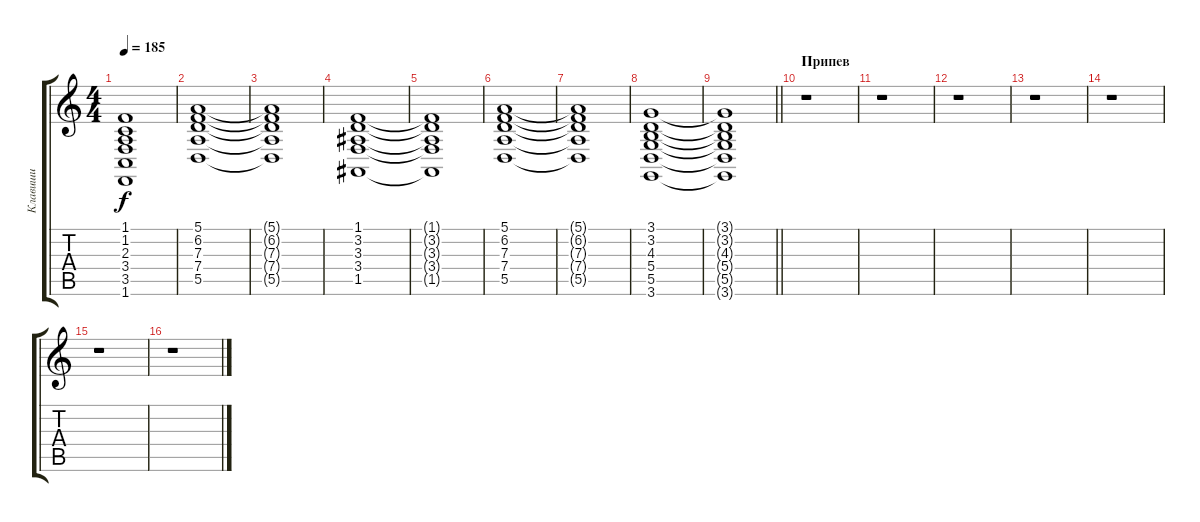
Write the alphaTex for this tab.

\track ("Клавиши" "Клавиши") {instrument synthstrings1}
\staff {score tabs}
\tuning (E4 B3 G3 D3 A2 E2) {hide}
\ts (4 4)
\tempo 185
\clef g2
\ks c
(1.1{t} 1.2{t} 2.3{t} 3.4{t} 3.5{t} 1.6{t}).1{dy f} |
(5.1 6.2 7.3 7.4 5.5).1 |
(5.1{t} 6.2{t} 7.3{t} 7.4{t} 5.5{t}).1 |
(1.1 3.2 3.3 3.4 1.5).1 |
(1.1{t} 3.2{t} 3.3{t} 3.4{t} 1.5{t}).1 |
(5.1 6.2 7.3 7.4 5.5).1 |
(5.1{t} 6.2{t} 7.3{t} 7.4{t} 5.5{t}).1 |
(3.1 3.2 4.3 5.4 5.5 3.6).1 |
\barLineRight lightlight
(3.1{t} 3.2{t} 4.3{t} 5.4{t} 5.5{t} 3.6{t}).1 |
\section ("" "Припев")
r.1 |
r.1 |
r.1 |
r.1 |
r.1 |
r.1 |
r.1
